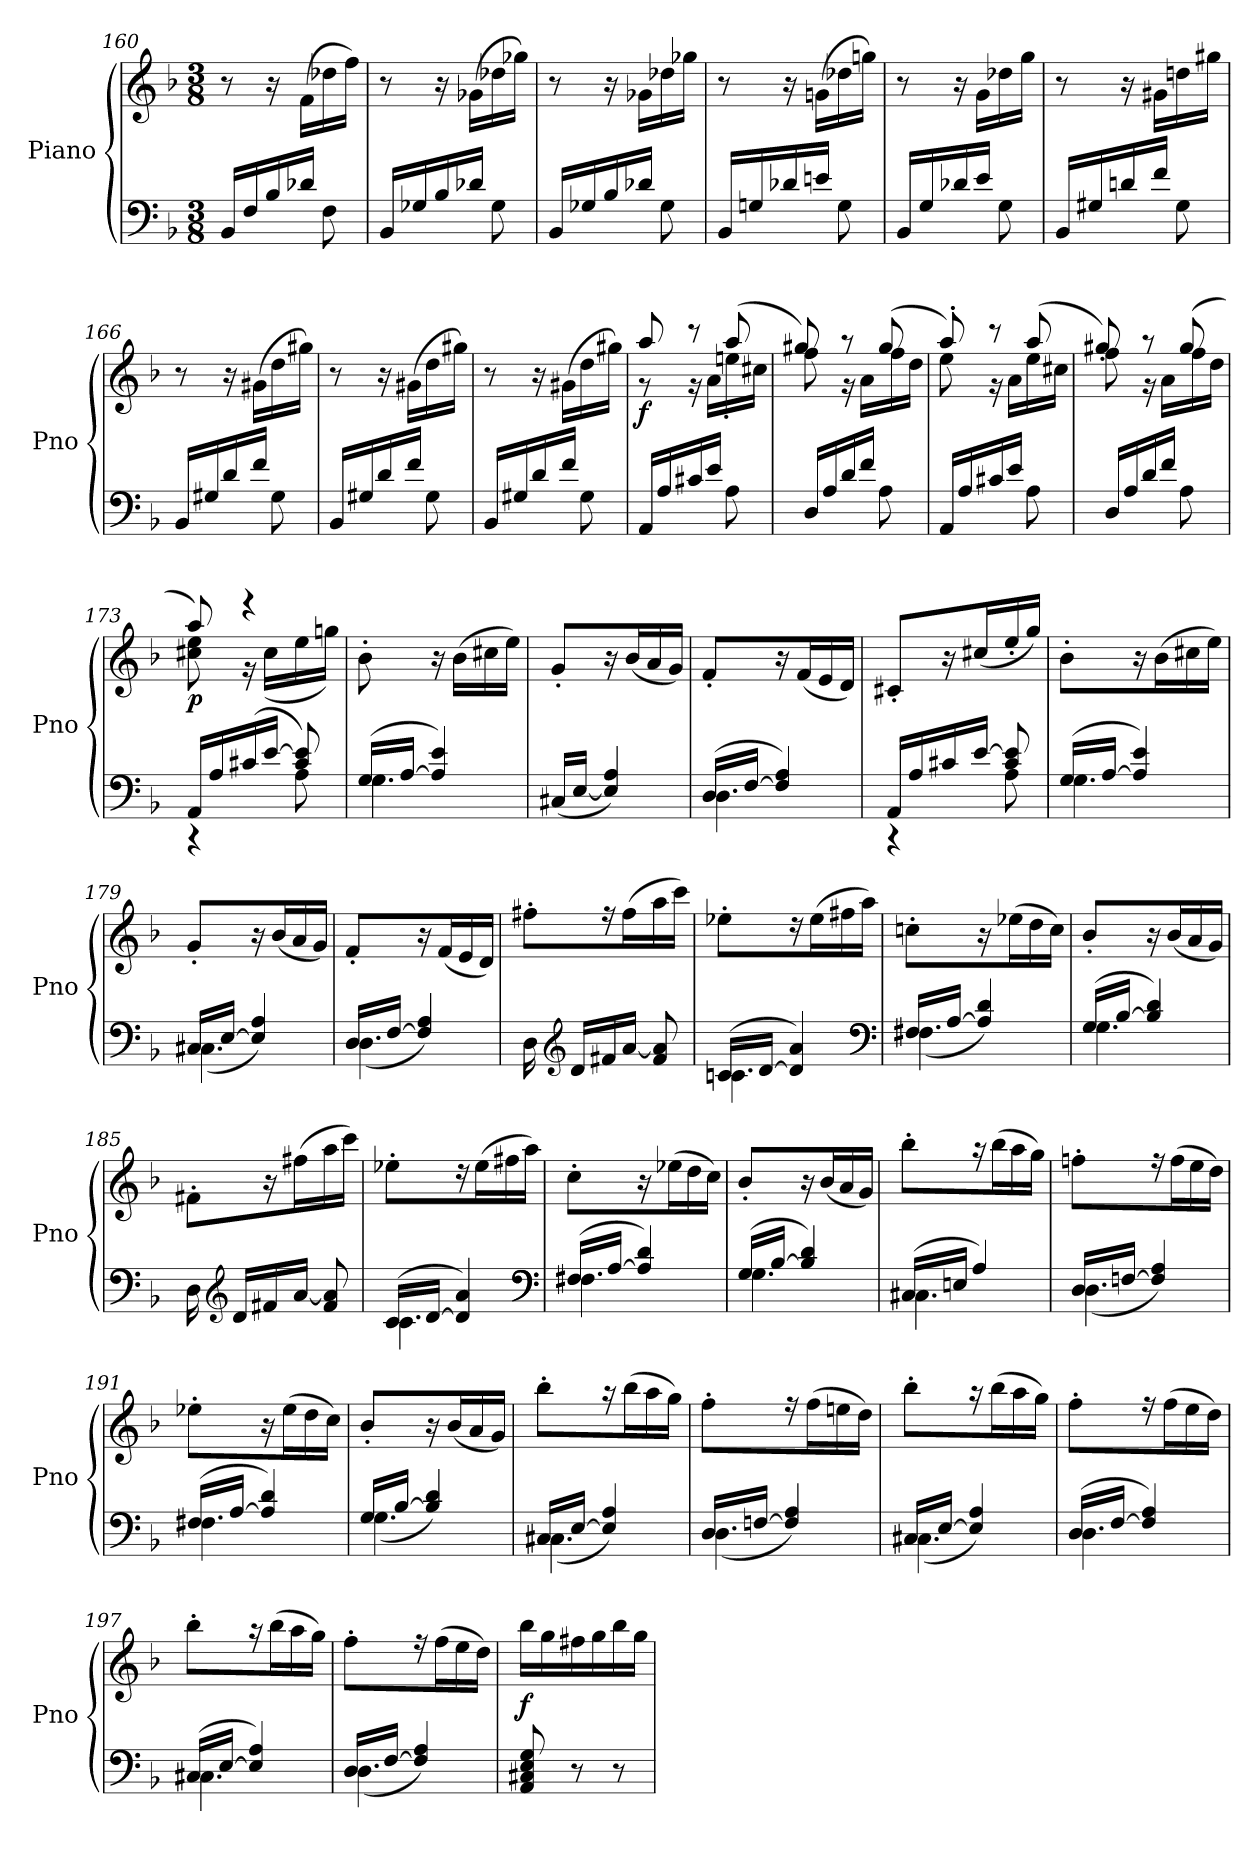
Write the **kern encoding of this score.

**kern	**kern	**dynam
*part1	*part1	*part1
*staff2	*staff1	*staff1/2
*I"Piano	*	*
*I'Pno	*	*
*clefF4	*clefG2	*
*k[b-]	*k[b-]	*
*d:	*d:	*
*M3/8	*M3/8	*
=160	=160	=160
16BB-/LL	8r	.
16F/	.	.
16B-/	16r	.
16d-X/JJ	(16f\LL	.
8F\	16dd-X\	.
.	16ff\JJ)	.
=161	=161	=161
16BB-/LL	8r	.
16G-X/	.	.
16B-/	16r	.
16d-X/JJ	(16g-X\LL	.
8G-\	16dd-X\	.
.	16gg-X\JJ)	.
=162	=162	=162
16BB-/LL	8r	.
16G-X/	.	.
16B-/	16r	.
16d-X/JJ	16g-X\LL	.
8G-\	16dd-X\	.
.	16gg-X\JJ	.
=163	=163	=163
16BB-/LL	8r	.
16Gn/	.	.
16d-X/	16r	.
16en/JJ	(16gn\LL	.
8G\	16dd-X\	.
.	16ggn\JJ)	.
=164	=164	=164
16BB-/LL	8r	.
16G/	.	.
16d-X/	16r	.
16e/JJ	16g\LL	.
8G\	16dd-X\	.
.	16gg\JJ	.
=165	=165	=165
16BB-/LL	8r	.
16G#X/	.	.
16dn/	16r	.
16f/JJ	16g#X\LL	.
8G#\	16ddn\	.
.	16gg#X\JJ	.
=166	=166	=166
16BB-/LL	8r	.
16G#X/	.	.
16d/	16r	.
16f/JJ	(16g#X\LL	.
8G#\	16dd\	.
.	16gg#X\JJ)	.
=167	=167	=167
16BB-/LL	8r	.
16G#X/	.	.
16d/	16r	.
16f/JJ	(16g#X\LL	.
8G#\	16dd\	.
.	16gg#X\JJ)	.
=168	=168	=168
16BB-/LL	8r	.
16G#X/	.	.
16d/	16r	.
16f/JJ	(16g#X\LL	.
8G#\	16dd\	.
.	16gg#X\JJ)	.
=169	=169	=169
*	*^	*
16AA/LL	8aa/	8r	f
16A/	.	.	.
16c#X/	8r	16r	.
16e/JJ	.	16a\LL	.
8A\	(8aa/	16een'\	.
.	.	16cc#X\JJ	.
=170	=170	=170	=170
16D/LL	8ff\	8gg#X/)	.
16A/	.	.	.
16d/	8r	16r	.
16f/JJ	.	16a\LL	.
8A\	(8gg#/	16ff\	.
.	.	16dd\JJ	.
=171	=171	=171	=171
16AA/LL	8aa'/)	8ee\	.
16A/	.	.	.
16c#X/	8r	16r	.
16e/JJ	.	16a\LL	.
8A\	(8aa/	16ee\	.
.	.	16cc#X\JJ	.
=172	=172	=172	=172
16D/LL	8ff\	8gg#X'/)	.
16A/	.	.	.
16d/	8r	16r	.
16f/JJ	.	16a\LL	.
8A\	(8gg#/	16ff\	.
.	.	16dd\JJ	.
=173	=173	=173	=173
*^	*	*	*
16AA/LL	4r	8aa/)	8cc#X\ 8ee\	p
16A/	.	.	.	.
(16c#X/	.	4r	16r	.
[16e/JJ	.	.	(16cc#\LL	.
8c#/ 8e]/)	8A\	.	16ee\	.
.	.	.	16ggn\JJ)	.
*	*	*v	*v	*
=174	=174	=174	=174
(16G/LL	4.G\	8b-'\	.
[16A/JJ	.	.	.
4A]/ 4e/)	.	16r	.
.	.	(16b-\LL	.
.	.	16cc#X\	.
.	.	16ee\JJ)	.
*v	*v	*	*
=175	=175	=175
(16C#X/LL	8g'/L	.
[16E/JJ	.	.
4E]/ 4A/)	16r	.
.	(16b-/L	.
.	16a/	.
.	16g/JJ)	.
=176	=176	=176
*^	*	*
(16D/LL	4.D\	8f'/L	.
[16F/JJ	.	.	.
4F]/ 4A/)	.	16r	.
.	.	(16f/L	.
.	.	16e/	.
.	.	16d/JJ)	.
=177	=177	=177	=177
16AA/LL	4r	8c#X'/L	.
16A/	.	.	.
16c#X/	.	16r	.
[16e/JJ	.	(16cc#X/L	.
8c#/ 8e]/	8A\	16ee'/	.
.	.	16gg/JJ)	.
=178	=178	=178	=178
(16G/LL	4.G\	8b-'\L	.
[16A/JJ	.	.	.
4A]/ 4e/)	.	16r	.
.	.	(16b-\L	.
.	.	16cc#X\	.
.	.	16ee\JJ)	.
=179	=179	=179	=179
16C#X/LL	(4.C#X\	8g'/L	.
[16E/JJ	.	.	.
4E]/ 4A/)	.	16r	.
.	.	(16b-/L	.
.	.	16a/	.
.	.	16g/JJ)	.
=180	=180	=180	=180
16D/LL	(4.D\	8f'/L	.
[16F/JJ	.	.	.
4F]/ 4A/)	.	16r	.
.	.	(16f/L	.
.	.	16e/	.
.	.	16d/JJ)	.
*v	*v	*	*
=181	=181	=181
16D\	8ff#X'\L	.
*clefG2	*	*
16d/LL	.	.
16f#X/	16r	.
[16a/JJ	(16ff#\L	.
8f#/ 8a]/	16aa\	.
.	16ccc\JJ)	.
=182	=182	=182
*^	*	*
(16cn/LL	4.cn\	8ee-X'\L	.
[16d/JJ	.	.	.
4d]/ 4a/)	.	16r	.
.	.	(16ee-\L	.
.	.	16ff#X\	.
.	.	16aa\JJ)	.
*clefF4	*	*	*
=183	=183	=183	=183
16F#X/LL	(4.F#X\	8ccn'\L	.
[16A/JJ	.	.	.
4A]/ 4d/)	.	16r	.
.	.	(16ee-X\L	.
.	.	16dd\	.
.	.	16cc\JJ)	.
=184	=184	=184	=184
(16G/LL	4.G\	8b-'/L	.
[16B-/JJ	.	.	.
4B-]/ 4d/)	.	16r	.
.	.	(16b-/L	.
.	.	16a/	.
.	.	16g/JJ)	.
*v	*v	*	*
=185	=185	=185
16D\	8f#X'\L	.
*clefG2	*	*
16d/LL	.	.
16f#X/	16r	.
[16a/JJ	(16ff#X\L	.
8f#/ 8a]/	16aa\	.
.	16ccc\JJ)	.
=186	=186	=186
*^	*	*
(16c/LL	4.c\	8ee-X'\L	.
[16d/JJ	.	.	.
4d]/ 4a/)	.	16r	.
.	.	(16ee-\L	.
.	.	16ff#X\	.
.	.	16aa\JJ)	.
*clefF4	*	*	*
=187	=187	=187	=187
(16F#X/LL	4.F#X\	8cc'\L	.
[16A/JJ	.	.	.
4A]/ 4d/)	.	16r	.
.	.	(16ee-X\L	.
.	.	16dd\	.
.	.	16cc\JJ)	.
=188	=188	=188	=188
(16G/LL	4.G\	8b-'/L	.
[16B-/JJ	.	.	.
4B-]/ 4d/)	.	16r	.
.	.	(16b-/L	.
.	.	16a/	.
.	.	16g/JJ)	.
=189	=189	=189	=189
(16C#X/LL	4.C#X\	8bb-'\L	.
16En/JJ	.	.	.
4A/)	.	16r	.
.	.	(16bb-\L	.
.	.	16aa\	.
.	.	16gg\JJ)	.
=190	=190	=190	=190
16D/LL	(4.D\	8ffn'\L	.
[16Fn/JJ	.	.	.
4F]/ 4A/)	.	16r	.
.	.	(16ff\L	.
.	.	16ee\	.
.	.	16dd\JJ)	.
=191	=191	=191	=191
(16F#X/LL	4.F#X\	8ee-X'\L	.
[16A/JJ	.	.	.
4A]/ 4d/)	.	16r	.
.	.	(16ee-\L	.
.	.	16dd\	.
.	.	16cc\JJ)	.
=192	=192	=192	=192
16G/LL	(4.G\	8b-'/L	.
[16B-/JJ	.	.	.
4B-]/ 4d/)	.	16r	.
.	.	(16b-/L	.
.	.	16a/	.
.	.	16g/JJ)	.
=193	=193	=193	=193
16C#X/LL	(4.C#X\	8bb-'\L	.
[16E/JJ	.	.	.
4E]/ 4A/)	.	16r	.
.	.	(16bb-\L	.
.	.	16aa\	.
.	.	16gg\JJ)	.
=194	=194	=194	=194
16D/LL	(4.D\	8ff'\L	.
[16Fn/JJ	.	.	.
4F]/ 4A/)	.	16r	.
.	.	(16ff\L	.
.	.	16een\	.
.	.	16dd\JJ)	.
=195	=195	=195	=195
16C#X/LL	(4.C#X\	8bb-'\L	.
[16E/JJ	.	.	.
4E]/ 4A/)	.	16r	.
.	.	(16bb-\L	.
.	.	16aa\	.
.	.	16gg\JJ)	.
=196	=196	=196	=196
(16D/LL	4.D\	8ff'\L	.
[16F/JJ	.	.	.
4F]/ 4A/)	.	16r	.
.	.	(16ff\L	.
.	.	16ee\	.
.	.	16dd\JJ)	.
=197	=197	=197	=197
(16C#X/LL	4.C#X\	8bb-'\L	.
[16E/JJ	.	.	.
4E]/ 4A/)	.	16r	.
.	.	(16bb-\L	.
.	.	16aa\	.
.	.	16gg\JJ)	.
=198	=198	=198	=198
16D/LL	(4.D\	8ff'\L	.
[16F/JJ	.	.	.
4F]/ 4A/)	.	16r	.
.	.	(16ff\L	.
.	.	16ee\	.
.	.	16dd\JJ)	.
*v	*v	*	*
=199	=199	=199
8AA/ 8C#X/ 8E/ 8G/	16bb-\LL	f
.	16gg\	.
8r	16ff#X\	.
.	16gg\	.
8r	16bb-\	.
.	16gg\JJ	.
=	=	=
*-	*-	*-
